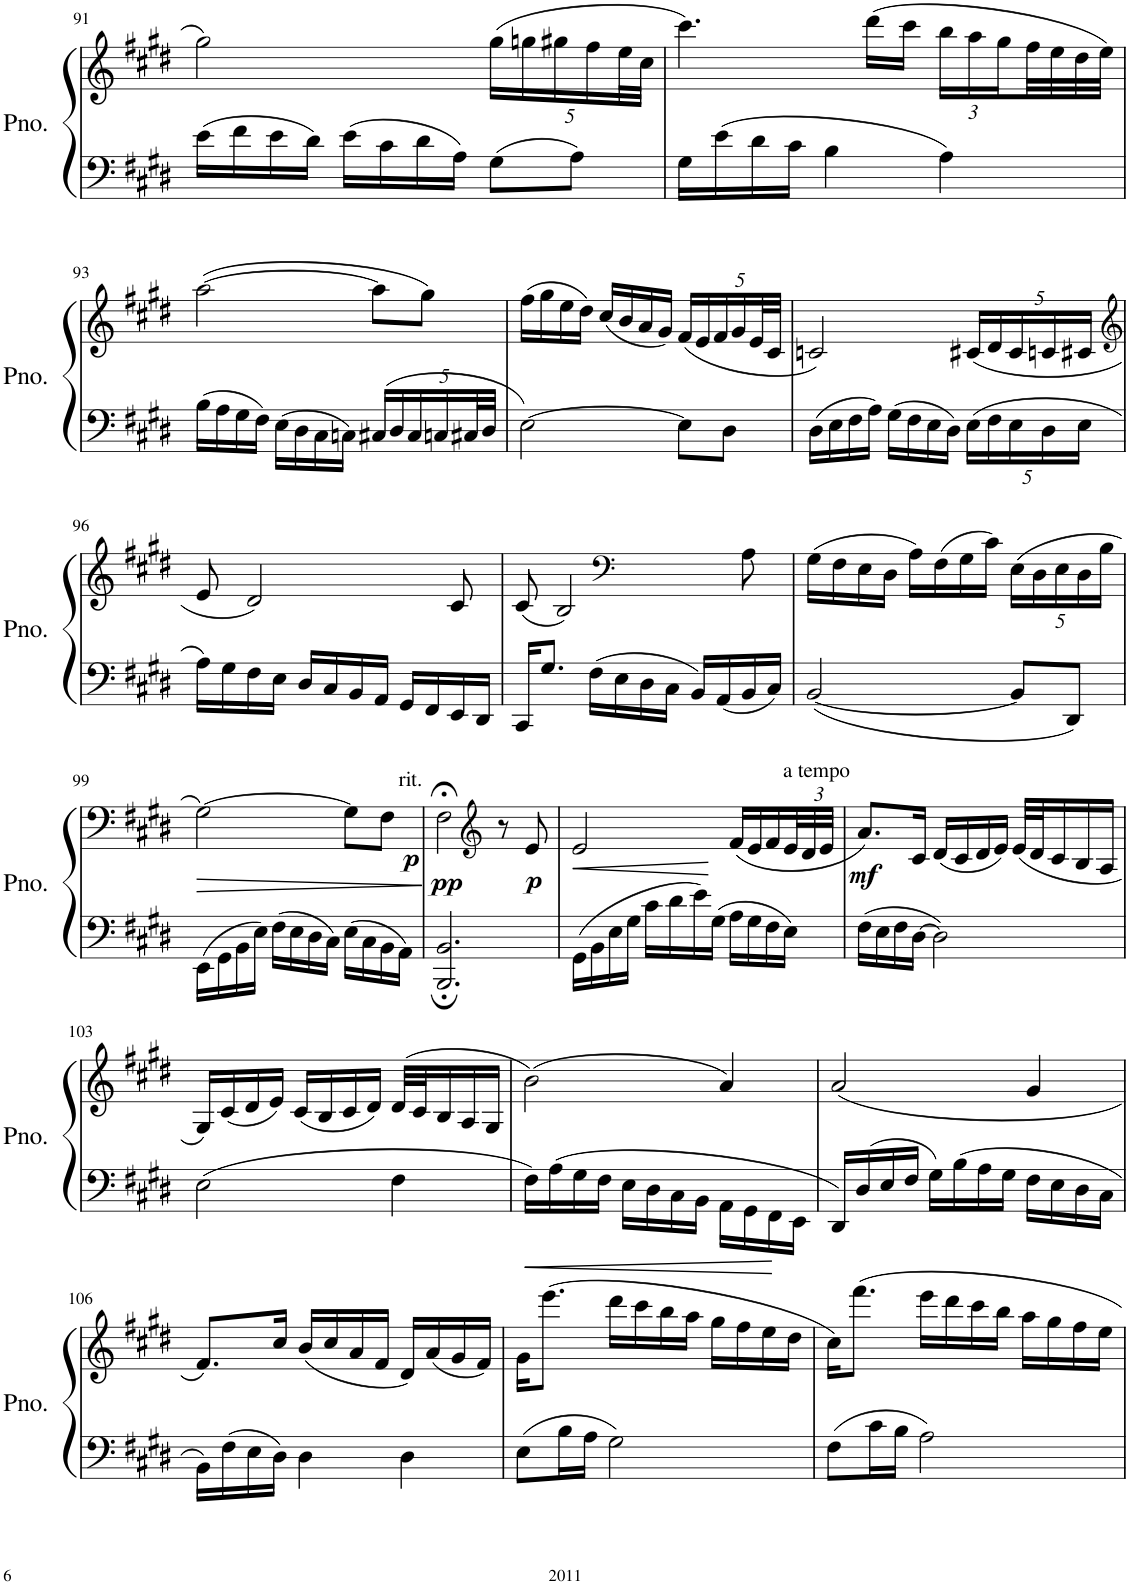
**kern	**kern	**dynam
*part1	*part1	*part1
*staff2	*staff1	*staff1/2
*I"Piano	*	*
*I'Pno.	*	*
!!LO:PB:g=z
*clefF4	*clefG2	*
*k[f#c#g#d#]	*k[f#c#g#d#]	*
*M3/4	*M3/4	*
=91	=91	=91
16e\LL	2gg#\	.
16f#\	.	.
16e\	.	.
16d#\JJ	.	.
16e\LL	.	.
16c#\	.	.
16d#\	.	.
16A\JJ	.	.
*	*Xbrackettup	*
8G#\L	(20gg#\LL	.
.	20ggn\	.
.	20gg#X\	.
8A\J	.	.
.	20ff#\	.
.	40ee\L	.
.	40cc#\JJJ	.
=92	=92	=92
16G#\LL	4.ccc#\)	.
16e\	.	.
16d#\	.	.
16c#\JJ	.	.
4B\	.	.
.	(16ddd#\LL	.
.	16ccc#\JJ	.
4A\	24bb\LL	.
.	24aa\	.
.	24gg#\	.
.	32ff#\L	.
.	32ee\	.
.	32dd#\	.
.	32ee\JJJ)	.
!!LO:LB:g=z
=93	=93	=93
16B\LL	([2aa\	.
16A\	.	.
16G#\	.	.
16F#\JJ	.	.
16E\LL	.	.
16D#\	.	.
16C#\	.	.
16Cn\JJ	.	.
*Xbrackettup	*	*
20C#X/LL	8aa\L]	.
20D#/	.	.
20C#/	.	.
.	8gg#\J)	.
20Cn/	.	.
40C#X/L	.	.
40D#/JJJ	.	.
=94	=94	=94
[2E\	(16ff#\LL	.
.	16gg#\	.
.	16ee\	.
.	16dd#\JJ)	.
.	(16cc#/LL	.
.	16b/	.
.	16a/	.
.	16g#/JJ)	.
8E\L]	(20f#/LL	.
.	20e/	.
.	20f#/	.
8D#\J	.	.
.	20g#/	.
.	40e/L	.
.	40c#/JJJ	.
=95	=95	=95
16D#\LL	2cn/)	.
16E\	.	.
16F#\	.	.
16A\JJ	.	.
16G#\LL	.	.
16F#\	.	.
16E\	.	.
16D#\JJ	.	.
20E\LL	(20c#X/LL	.
20F#\	20d#/	.
20E\	20c#/	.
20D#\	20cn/	.
20E\JJ	20c#X/JJ	.
!!LO:LB:g=z
=96	=96	=96
*	*clefG2	*
16A\LL	8e/	.
16G#\	.	.
16F#\	2d#/)	.
16E\JJ	.	.
16D#/LL	.	.
16C#/	.	.
16BB/	.	.
16AA/JJ	.	.
16GG#/LL	.	.
16FF#/	.	.
16EE/	8c#/	.
16DD#/JJ	.	.
=97	=97	=97
16CC#/KL	(8c#/	.
8.G#/J	.	.
.	2B/)	.
16F#\LL	.	.
*	*clefF4	*
16E\	.	.
16D#\	.	.
16C#\JJ	.	.
16BB/LL	.	.
16AA/	.	.
16BB/	8A\	.
16C#/JJ	.	.
=98	=98	=98
[2BB/	(16G#\LL	.
.	16F#\	.
.	16E\	.
.	16D#\JJ	.
.	16A\LL)	.
.	(16F#\	.
.	16G#\	.
.	16c#\JJ)	.
8BB/L]	(20E\LL	.
.	20D#\	.
.	20E\	.
8DD#/J	.	.
.	20D#\	.
.	20B\JJ	.
!!LO:LB:g=z
=99	=99	=99
!	!	!LO:HP:b
*	*^	*
16EE\LL	[2G#\)	2ryy	>
16GG#\	.	.	.
16BB\	.	.	.
16E\JJ	.	.	.
16F#\LL	.	.	.
16E\	.	.	.
16D#\	.	.	.
16C#\JJ	.	.	.
16E\LL	8G#\L]	8.ryy	.
16C#\	.	.	.
16BB\	8F#\J	.	.
!	!	!LO:TX:a:t=rit.	!
16AA\JJ	.	16ryy	.
.	.	.	]
=100	=100	=100	=100
!	!	!	!LO:DY:b
*	*v	*v	*
2.BBB/; 2.BB/;	2F#;<\	pp
*	*clefG2	*
.	8r	.
!	!	!LO:DY:b
.	8e/	p
=101	=101	=101
!	!	!LO:HP:b
16GG#\LL	2e/	<
16BB\	.	.
16E\	.	.
16G#\JJ	.	.
16c#\LL	.	.
16d#\	.	.
16e\	.	.
16G#\JJ	.	.
16A\LL	(16f#/LL	.
16G#\	16e/	.
16F#\	16f#/	.
!	!LO:TX:a:t=a tempo	!
!	!	!LO:DY:b
!	!	!LO:DY:n=1:b
16E\JJ	48e/L	p mf
.	48d#/	.
.	48e/JJJ	.
.	.	[
=102	=102	=102
16F#\LL	8.a/L)	.
16E\	.	.
16F#\	.	.
[16D#\JJ	16c#/Jk	.
2D#\]	(16d#/LL	.
.	16c#/	.
.	16d#/	.
.	16e/JJ)	.
.	(32e/LLL	.
.	32d#/J	.
.	16c#/	.
.	16B/	.
.	16A/JJ	.
!!LO:LB:g=z
=103	=103	=103
2E\	16G#/LL)	.
.	(16c#/	.
.	16d#/	.
.	16e/JJ)	.
.	(16c#/LL	.
.	16B/	.
.	16c#/	.
.	16d#/JJ)	.
4F#\	(32d#/LLL	.
.	32c#/J	.
.	16B/	.
.	16A/	.
.	16G#/JJ	.
=104	=104	=104
16F#\LL	(2b\)	.
16A\	.	.
16G#\	.	.
16F#\JJ	.	.
16E\LL	.	.
16D#\	.	.
16C#\	.	.
16BB\JJ	.	.
16AA\LL	4a/)	.
16GG#\	.	.
16FF#\	.	.
16EE\JJ	.	.
=105	=105	=105
16DD#/LL	(2a/	.
16D#/	.	.
16E/	.	.
16F#/JJ	.	.
16G#\LL	.	.
16B\	.	.
16A\	.	.
16G#\JJ	.	.
16F#\LL	4g#/	.
16E\	.	.
16D#\	.	.
16C#\JJ	.	.
!!LO:LB:g=z
=106	=106	=106
16BB\LL	8.f#/L)	.
16F#\	.	.
16E\	.	.
16D#\JJ	16cc#/Jk	.
4D#\	(16b/LL	.
.	16cc#/	.
.	16a/	.
.	16f#/JJ	.
4D#\	16d#/LL)	.
.	(16a/	.
.	16g#/	.
.	16f#/JJ)	.
=107	=107	=107
8E\L	16g#\KL	.
.	(8.eee\J	.
16B\L	.	.
16A\JJ	.	.
2G#\	16ddd#\LL	.
.	16ccc#\	.
.	16bb\	.
.	16aa\JJ	.
.	16gg#\LL	.
.	16ff#\	.
.	16ee\	.
.	16dd#\JJ	.
=108	=108	=108
8F#\L	16cc#\KL)	.
.	8.fff#\J	.
16c#\L	.	.
16B\JJ	.	.
2A\	16eee\LL	.
.	16ddd#\	.
.	16ccc#\	.
.	16bb\JJ	.
.	16aa\LL	.
.	16gg#\	.
.	16ff#\	.
.	16ee\JJ	.
=	=	=
*-	*-	*-
